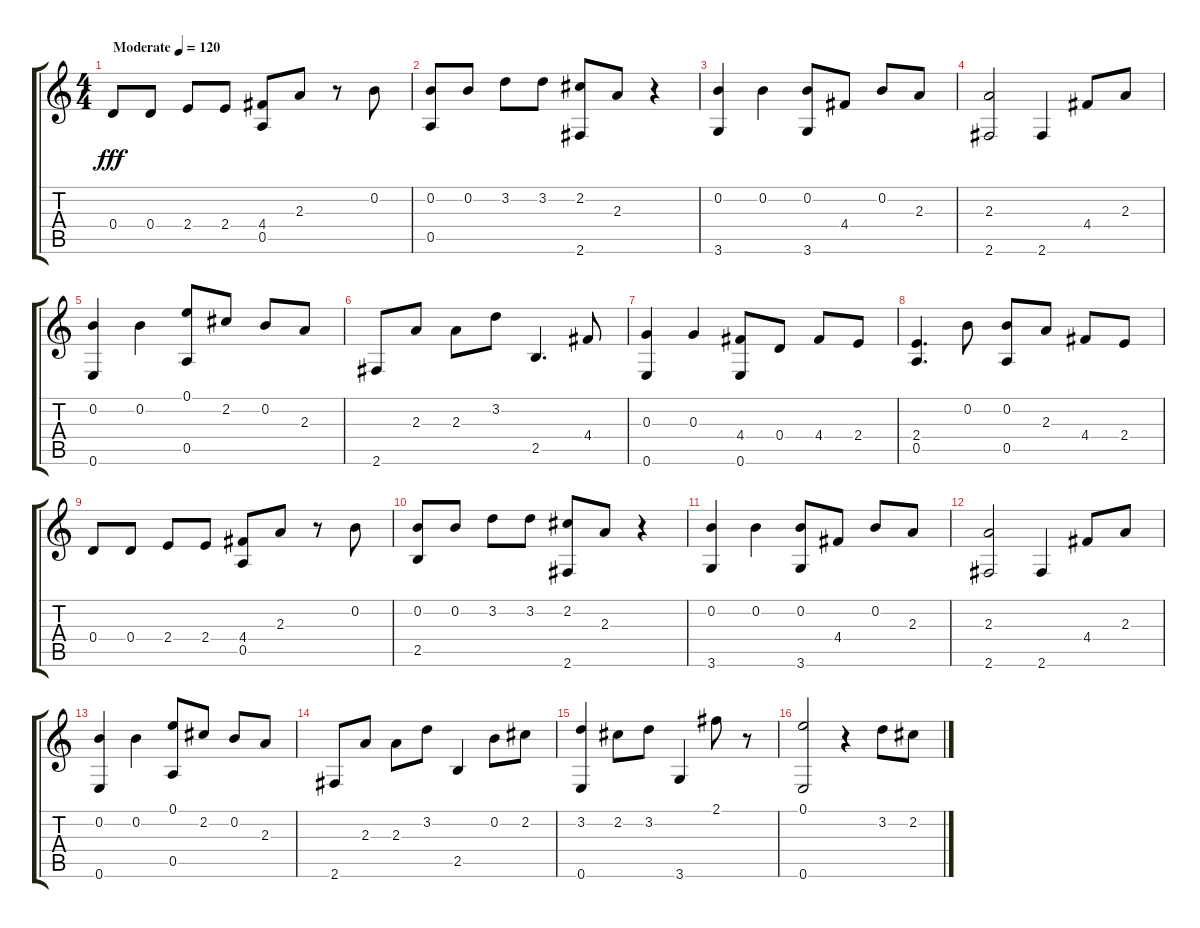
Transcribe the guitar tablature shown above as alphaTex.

\track "" {instrument acousticguitarsteel}
\staff {score tabs}
\tuning (E4 B3 G3 D3 A2 E2) {hide}
\ts (4 4)
\tempo (120 "Moderate")
\tempo 142
\tempo (120 "Moderate")
\clef g2
\ks c
0.4.8{dy fff balance 8 instrument acousticguitarsteel} 0.4.8 2.4.8 2.4.8 (4.4 0.5).8 2.3.8 r.8 0.2.8 |
(0.2 0.5).8 0.2.8 3.2.8 3.2.8 (2.2 2.6).8 2.3.8 r.4 |
(0.2 3.6).4 0.2.4 (0.2 3.6).8 4.4.8 0.2.8 2.3.8 |
(2.3 2.6).2 2.6.4 4.4.8 2.3.8 |
(0.2 0.6).4 0.2.4 (0.1 0.5).8 2.2.8 0.2.8 2.3.8 |
2.6.8 2.3.8 2.3.8 3.2.8 2.5.4{d} 4.4.8 |
(0.3 0.6).4 0.3.4 (4.4 0.6).8 0.4.8 4.4.8 2.4.8 |
(2.4 0.5).4{d} 0.2.8 (0.2 0.5).8 2.3.8 4.4.8 2.4.8 |
0.4.8 0.4.8 2.4.8 2.4.8 (4.4 0.5).8 2.3.8 r.8 0.2.8 |
(0.2 2.5).8 0.2.8 3.2.8 3.2.8 (2.2 2.6).8 2.3.8 r.4 |
(0.2 3.6).4 0.2.4 (0.2 3.6).8 4.4.8 0.2.8 2.3.8 |
(2.3 2.6).2 2.6.4 4.4.8 2.3.8 |
(0.2 0.6).4 0.2.4 (0.1 0.5).8 2.2.8 0.2.8 2.3.8 |
2.6.8 2.3.8 2.3.8 3.2.8 2.5.4 0.2.8 2.2.8 |
(3.2 0.6).4 2.2.8 3.2.8 3.6.4 2.1.8 r.8 |
(0.1 0.6).2 r.4 3.2.8 2.2.8
